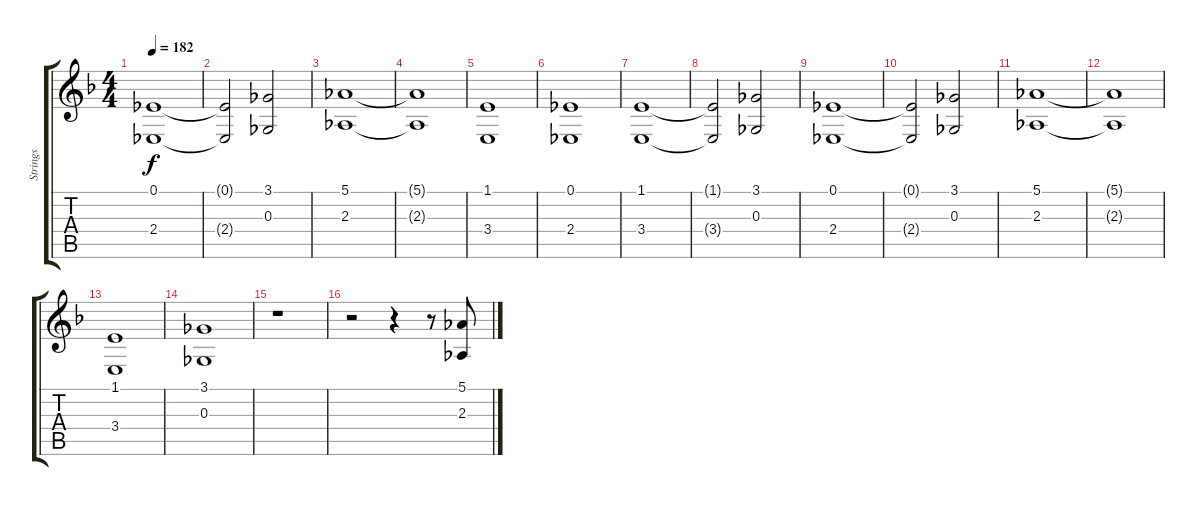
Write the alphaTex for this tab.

\track ("Strings" "Strings") {instrument stringensemble1}
\staff {score tabs}
\tuning (Eb4 Bb3 Gb3 Db3 Ab2 Eb2) {hide}
\ts (4 4)
\tempo 182
\clef g2
\ks f
(0.1 2.4).1{dy f} |
(0.1{t} 2.4{t}).2 (3.1 0.3).2 |
(5.1 2.3).1 |
(5.1{t} 2.3{t}).1 |
(1.1 3.4).1 |
(0.1 2.4).1 |
(1.1 3.4).1 |
(1.1{t} 3.4{t}).2 (3.1 0.3).2 |
(0.1 2.4).1 |
(0.1{t} 2.4{t}).2 (3.1 0.3).2 |
(5.1 2.3).1 |
(5.1{t} 2.3{t}).1 |
(1.1 3.4).1 |
(3.1 0.3).1 |
r.1 |
r.2 r.4 r.8 (5.1 2.3).8
